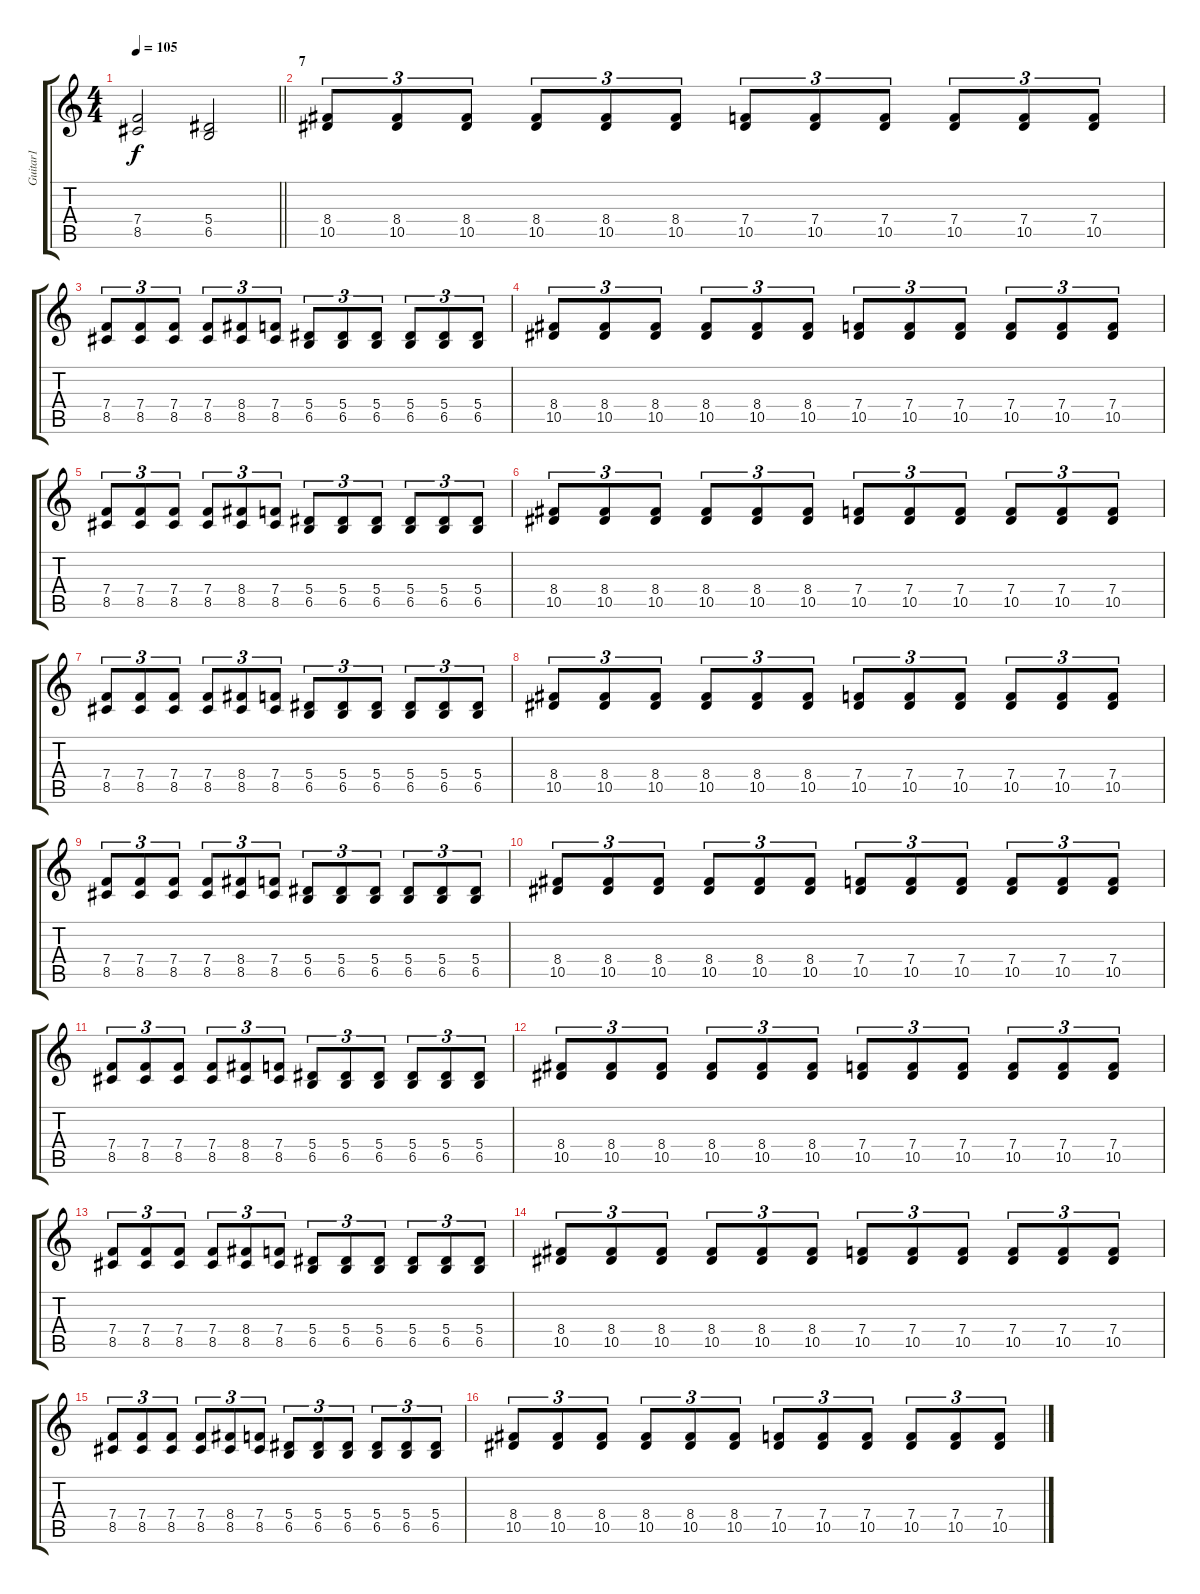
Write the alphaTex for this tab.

\track ("Guitar1" "Guitar1") {instrument distortionguitar}
\staff {score tabs}
\tuning (C4 G3 Eb3 Bb2 F2 C2) {hide}
\ts (4 4)
\tempo 105
\clef g2
\barLineRight lightlight
\ks c
(7.4 8.5).2{dy f} (5.4 6.5).2 |
\section ("" "7")
(8.4 10.5).8{tu (3 2)} (8.4 10.5).8{tu (3 2)} (8.4 10.5).8{tu (3 2)} (8.4 10.5).8{tu (3 2)} (8.4 10.5).8{tu (3 2)} (8.4 10.5).8{tu (3 2)} (7.4 10.5).8{tu (3 2)} (7.4 10.5).8{tu (3 2)} (7.4 10.5).8{tu (3 2)} (7.4 10.5).8{tu (3 2)} (7.4 10.5).8{tu (3 2)} (7.4 10.5).8{tu (3 2)} |
(7.4 8.5).8{tu (3 2)} (7.4 8.5).8{tu (3 2)} (7.4 8.5).8{tu (3 2)} (7.4 8.5).8{tu (3 2)} (8.4 8.5).8{tu (3 2)} (7.4 8.5).8{tu (3 2)} (5.4 6.5).8{tu (3 2)} (5.4 6.5).8{tu (3 2)} (5.4 6.5).8{tu (3 2)} (5.4 6.5).8{tu (3 2)} (5.4 6.5).8{tu (3 2)} (5.4 6.5).8{tu (3 2)} |
(8.4 10.5).8{tu (3 2)} (8.4 10.5).8{tu (3 2)} (8.4 10.5).8{tu (3 2)} (8.4 10.5).8{tu (3 2)} (8.4 10.5).8{tu (3 2)} (8.4 10.5).8{tu (3 2)} (7.4 10.5).8{tu (3 2)} (7.4 10.5).8{tu (3 2)} (7.4 10.5).8{tu (3 2)} (7.4 10.5).8{tu (3 2)} (7.4 10.5).8{tu (3 2)} (7.4 10.5).8{tu (3 2)} |
(7.4 8.5).8{tu (3 2)} (7.4 8.5).8{tu (3 2)} (7.4 8.5).8{tu (3 2)} (7.4 8.5).8{tu (3 2)} (8.4 8.5).8{tu (3 2)} (7.4 8.5).8{tu (3 2)} (5.4 6.5).8{tu (3 2)} (5.4 6.5).8{tu (3 2)} (5.4 6.5).8{tu (3 2)} (5.4 6.5).8{tu (3 2)} (5.4 6.5).8{tu (3 2)} (5.4 6.5).8{tu (3 2)} |
(8.4 10.5).8{tu (3 2)} (8.4 10.5).8{tu (3 2)} (8.4 10.5).8{tu (3 2)} (8.4 10.5).8{tu (3 2)} (8.4 10.5).8{tu (3 2)} (8.4 10.5).8{tu (3 2)} (7.4 10.5).8{tu (3 2)} (7.4 10.5).8{tu (3 2)} (7.4 10.5).8{tu (3 2)} (7.4 10.5).8{tu (3 2)} (7.4 10.5).8{tu (3 2)} (7.4 10.5).8{tu (3 2)} |
(7.4 8.5).8{tu (3 2)} (7.4 8.5).8{tu (3 2)} (7.4 8.5).8{tu (3 2)} (7.4 8.5).8{tu (3 2)} (8.4 8.5).8{tu (3 2)} (7.4 8.5).8{tu (3 2)} (5.4 6.5).8{tu (3 2)} (5.4 6.5).8{tu (3 2)} (5.4 6.5).8{tu (3 2)} (5.4 6.5).8{tu (3 2)} (5.4 6.5).8{tu (3 2)} (5.4 6.5).8{tu (3 2)} |
(8.4 10.5).8{tu (3 2)} (8.4 10.5).8{tu (3 2)} (8.4 10.5).8{tu (3 2)} (8.4 10.5).8{tu (3 2)} (8.4 10.5).8{tu (3 2)} (8.4 10.5).8{tu (3 2)} (7.4 10.5).8{tu (3 2)} (7.4 10.5).8{tu (3 2)} (7.4 10.5).8{tu (3 2)} (7.4 10.5).8{tu (3 2)} (7.4 10.5).8{tu (3 2)} (7.4 10.5).8{tu (3 2)} |
(7.4 8.5).8{tu (3 2)} (7.4 8.5).8{tu (3 2)} (7.4 8.5).8{tu (3 2)} (7.4 8.5).8{tu (3 2)} (8.4 8.5).8{tu (3 2)} (7.4 8.5).8{tu (3 2)} (5.4 6.5).8{tu (3 2)} (5.4 6.5).8{tu (3 2)} (5.4 6.5).8{tu (3 2)} (5.4 6.5).8{tu (3 2)} (5.4 6.5).8{tu (3 2)} (5.4 6.5).8{tu (3 2)} |
(8.4 10.5).8{tu (3 2)} (8.4 10.5).8{tu (3 2)} (8.4 10.5).8{tu (3 2)} (8.4 10.5).8{tu (3 2)} (8.4 10.5).8{tu (3 2)} (8.4 10.5).8{tu (3 2)} (7.4 10.5).8{tu (3 2)} (7.4 10.5).8{tu (3 2)} (7.4 10.5).8{tu (3 2)} (7.4 10.5).8{tu (3 2)} (7.4 10.5).8{tu (3 2)} (7.4 10.5).8{tu (3 2)} |
(7.4 8.5).8{tu (3 2)} (7.4 8.5).8{tu (3 2)} (7.4 8.5).8{tu (3 2)} (7.4 8.5).8{tu (3 2)} (8.4 8.5).8{tu (3 2)} (7.4 8.5).8{tu (3 2)} (5.4 6.5).8{tu (3 2)} (5.4 6.5).8{tu (3 2)} (5.4 6.5).8{tu (3 2)} (5.4 6.5).8{tu (3 2)} (5.4 6.5).8{tu (3 2)} (5.4 6.5).8{tu (3 2)} |
(8.4 10.5).8{tu (3 2)} (8.4 10.5).8{tu (3 2)} (8.4 10.5).8{tu (3 2)} (8.4 10.5).8{tu (3 2)} (8.4 10.5).8{tu (3 2)} (8.4 10.5).8{tu (3 2)} (7.4 10.5).8{tu (3 2)} (7.4 10.5).8{tu (3 2)} (7.4 10.5).8{tu (3 2)} (7.4 10.5).8{tu (3 2)} (7.4 10.5).8{tu (3 2)} (7.4 10.5).8{tu (3 2)} |
(7.4 8.5).8{tu (3 2)} (7.4 8.5).8{tu (3 2)} (7.4 8.5).8{tu (3 2)} (7.4 8.5).8{tu (3 2)} (8.4 8.5).8{tu (3 2)} (7.4 8.5).8{tu (3 2)} (5.4 6.5).8{tu (3 2)} (5.4 6.5).8{tu (3 2)} (5.4 6.5).8{tu (3 2)} (5.4 6.5).8{tu (3 2)} (5.4 6.5).8{tu (3 2)} (5.4 6.5).8{tu (3 2)} |
(8.4 10.5).8{tu (3 2)} (8.4 10.5).8{tu (3 2)} (8.4 10.5).8{tu (3 2)} (8.4 10.5).8{tu (3 2)} (8.4 10.5).8{tu (3 2)} (8.4 10.5).8{tu (3 2)} (7.4 10.5).8{tu (3 2)} (7.4 10.5).8{tu (3 2)} (7.4 10.5).8{tu (3 2)} (7.4 10.5).8{tu (3 2)} (7.4 10.5).8{tu (3 2)} (7.4 10.5).8{tu (3 2)} |
(7.4 8.5).8{tu (3 2)} (7.4 8.5).8{tu (3 2)} (7.4 8.5).8{tu (3 2)} (7.4 8.5).8{tu (3 2)} (8.4 8.5).8{tu (3 2)} (7.4 8.5).8{tu (3 2)} (5.4 6.5).8{tu (3 2)} (5.4 6.5).8{tu (3 2)} (5.4 6.5).8{tu (3 2)} (5.4 6.5).8{tu (3 2)} (5.4 6.5).8{tu (3 2)} (5.4 6.5).8{tu (3 2)} |
(8.4 10.5).8{tu (3 2)} (8.4 10.5).8{tu (3 2)} (8.4 10.5).8{tu (3 2)} (8.4 10.5).8{tu (3 2)} (8.4 10.5).8{tu (3 2)} (8.4 10.5).8{tu (3 2)} (7.4 10.5).8{tu (3 2)} (7.4 10.5).8{tu (3 2)} (7.4 10.5).8{tu (3 2)} (7.4 10.5).8{tu (3 2)} (7.4 10.5).8{tu (3 2)} (7.4 10.5).8{tu (3 2)}
